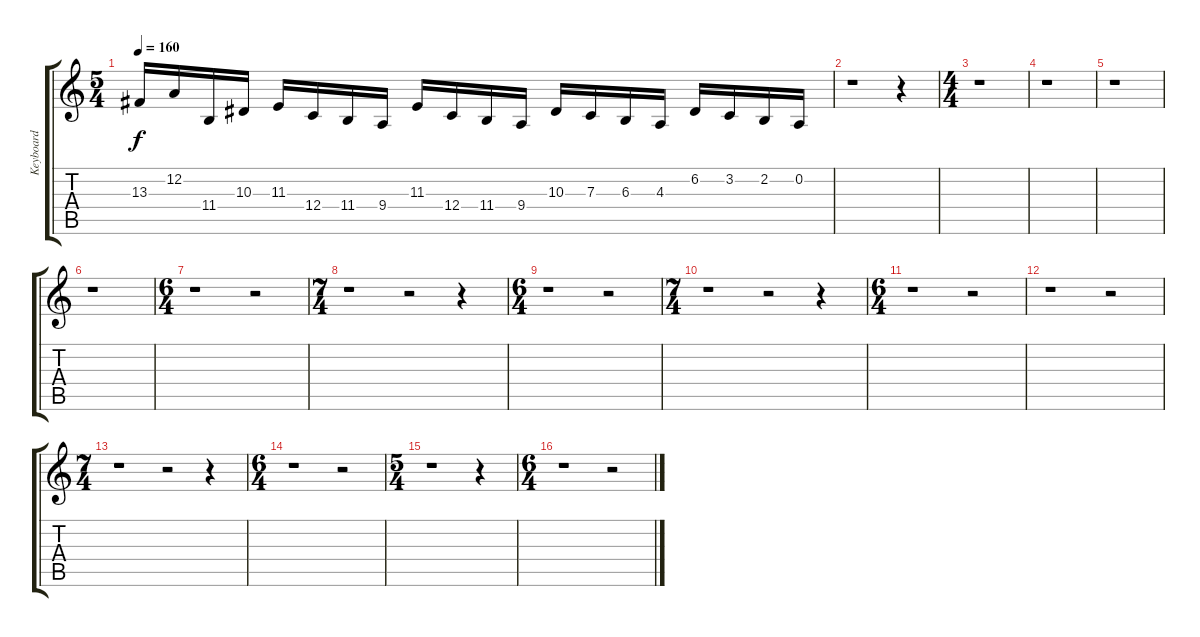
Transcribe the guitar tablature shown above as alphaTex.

\track ("Keyboard" "Keyboard") {instrument lead2sawtooth}
\staff {score tabs}
\tuning (D4 A3 F3 C3 G2 D2) {hide}
\ts (5 4)
\tempo 160
\clef g2
\ks c
13.3.16{dy f} 12.2.16 11.4.16 10.3.16 11.3.16 12.4.16 11.4.16 9.4.16 11.3.16 12.4.16 11.4.16 9.4.16 10.3.16 7.3.16 6.3.16 4.3.16 6.2.16 3.2.16 2.2.16 0.2.16 |
r.1 r.4 |
\ts (4 4)
r.1 |
r.1 |
r.1 |
r.1 |
\ts (6 4)
r.1 r.2 |
\ts (7 4)
r.1 r.2 r.4 |
\ts (6 4)
r.1 r.2 |
\ts (7 4)
r.1 r.2 r.4 |
\ts (6 4)
r.1 r.2 |
r.1 r.2 |
\ts (7 4)
r.1 r.2 r.4 |
\ts (6 4)
r.1 r.2 |
\ts (5 4)
r.1 r.4 |
\ts (6 4)
r.1 r.2
